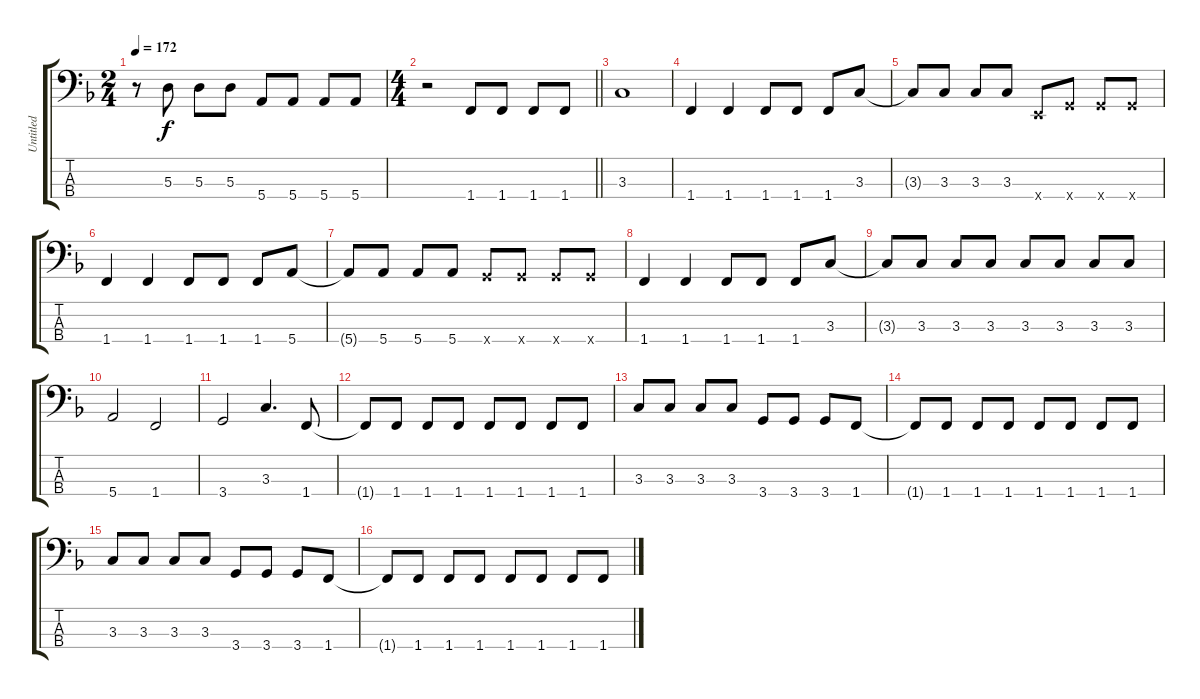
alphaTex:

\track ("Untitled" "Untitled") {instrument electricbasspick}
\staff {score tabs}
\tuning (G2 D2 A1 E1) {hide}
\ts (2 4)
\tempo 172
\clef f4
\ks f
r.8{dy f} 5.3.8 5.3.8 5.3.8 5.4.8 5.4.8 5.4.8 5.4.8 |
\ts (4 4)
\barLineRight lightlight
r.2 1.4.8 1.4.8 1.4.8 1.4.8 |
3.3.1 |
1.4.4 1.4.4 1.4.8 1.4.8 1.4.8 3.3.8 |
3.3{t}.8 3.3.8 3.3.8 3.3.8 0.4{x}.8 3.4{x}.8 3.4{x}.8 3.4{x}.8 |
1.4.4 1.4.4 1.4.8 1.4.8 1.4.8 5.4.8 |
5.4{t}.8 5.4.8 5.4.8 5.4.8 3.4{x}.8 3.4{x}.8 3.4{x}.8 3.4{x}.8 |
1.4.4 1.4.4 1.4.8 1.4.8 1.4.8 3.3.8 |
3.3{t}.8 3.3.8 3.3.8 3.3.8 3.3.8 3.3.8 3.3.8 3.3.8 |
5.4.2 1.4.2 |
3.4.2 3.3.4{d} 1.4.8 |
1.4{t}.8 1.4.8 1.4.8 1.4.8 1.4.8 1.4.8 1.4.8 1.4.8 |
3.3.8 3.3.8 3.3.8 3.3.8 3.4.8 3.4.8 3.4.8 1.4.8 |
1.4{t}.8 1.4.8 1.4.8 1.4.8 1.4.8 1.4.8 1.4.8 1.4.8 |
3.3.8 3.3.8 3.3.8 3.3.8 3.4.8 3.4.8 3.4.8 1.4.8 |
1.4{t}.8 1.4.8 1.4.8 1.4.8 1.4.8 1.4.8 1.4.8 1.4.8
